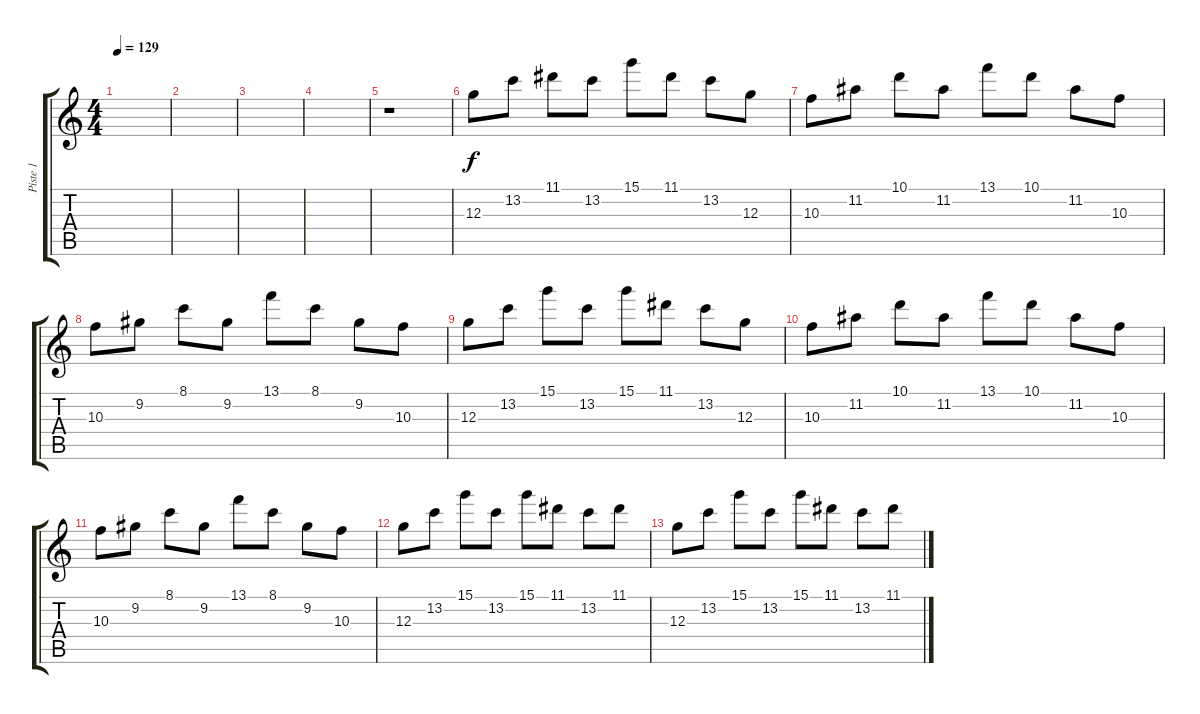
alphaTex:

\track ("Piste 1" "Piste 1") {instrument distortionguitar}
\staff {score tabs}
\tuning (E4 B3 G3 D3 A2 E2) {hide}
\ts (4 4)
\tempo 129
\clef g2
\ks c
|
|
|
|
r.1 |
12.3.8 13.2.8 11.1.8 13.2.8 15.1.8 11.1.8 13.2.8 12.3.8 |
10.3.8 11.2.8 10.1.8 11.2.8 13.1.8 10.1.8 11.2.8 10.3.8 |
10.3.8 9.2.8 8.1.8 9.2.8 13.1.8 8.1.8 9.2.8 10.3.8 |
12.3.8 13.2.8 15.1.8 13.2.8 15.1.8 11.1.8 13.2.8 12.3.8 |
10.3.8 11.2.8 10.1.8 11.2.8 13.1.8 10.1.8 11.2.8 10.3.8 |
10.3.8 9.2.8 8.1.8 9.2.8 13.1.8 8.1.8 9.2.8 10.3.8 |
12.3.8 13.2.8 15.1.8 13.2.8 15.1.8 11.1.8 13.2.8 11.1.8 |
12.3.8 13.2.8 15.1.8 13.2.8 15.1.8 11.1.8 13.2.8 11.1.8
